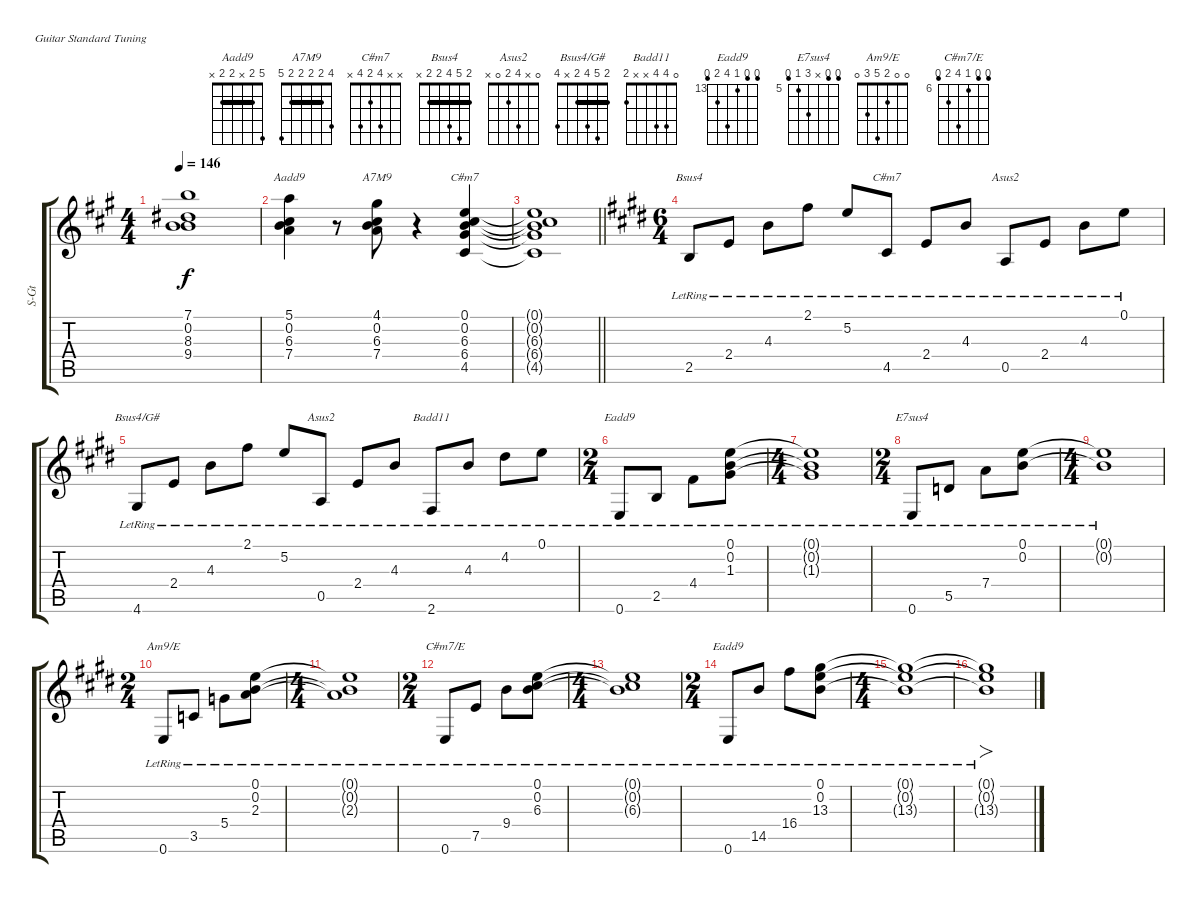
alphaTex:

\defaultSystemsLayout 4
\bracketExtendMode groupsimilarinstruments
\otherSystemsTrackNameOrientation horizontal
\track ("Steel Guitar" "S-Gt") {multiBarRest instrument acousticguitarsteel}
\staff {score tabs}
\tuning (E4 B3 G3 D3 A2 E2)
\chord ("Aadd9" 5 2 x 2 2 x) {showfingering false barre (2 2)}
\chord ("A7M9" 4 2 2 2 2 5) {showfingering false barre (2 2 2)}
\chord ("C#m7" 3 3 6 6 4 x) {firstfret 4 showfingering false}
\chord ("Bsus4" 2 5 4 2 2 x) {showfingering false barre (2 2)}
\chord ("C#m7" x x 4 2 4 x) {showfingering false}
\chord ("Asus2" 0 x 4 2 0 x) {showfingering false}
\chord ("Bsus4/G#" 2 5 4 2 x 4) {showfingering false barre 2}
\chord ("Badd11" 0 4 4 x x 2) {showfingering false}
\chord ("Eadd9" 0 0 1 4 2 0) {showfingering false}
\chord ("E7sus4" 4 4 x 7 5 4) {firstfret 5 showfingering false}
\chord ("Am9/E" 0 0 2 5 3 0) {showfingering false}
\chord ("C#m7/E" 5 5 6 9 7 5) {firstfret 6 showfingering false}
\chord ("Eadd9" 12 12 13 16 14 12) {firstfret 13 showfingering false}
\ts (4 4)
\tempo 146
\clef g2
\ks a
(9.4{t acc forcenatural} 8.3{t acc #} 0.2{t acc forcenatural} 7.1{t acc forcenatural}).1{dy f} |
(5.1{acc forcenatural} 0.2{acc forcenatural} 6.3{acc #} 7.4{acc forcenatural}).4{ch "Aadd9"} r.8 (7.4{acc forcenatural} 6.3{acc #} 0.2{acc forcenatural} 4.1{acc #}).8{ch "A7M9"} r.4 (0.1{acc forcenatural} 0.2{acc forcenatural} 6.3{acc #} 6.4{acc #} 4.5{acc #}).4{ch "C#m7"} |
\barLineRight lightlight
(4.5{t acc #} 6.4{t acc #} 6.3{t acc #} 0.2{t acc forcenatural} 0.1{t acc forcenatural}).1 |
\ts (6 4)
\beaming (8 2 2 2 2 2 2)
\ks e
2.5{lr acc forcenatural}.8{ch "Bsus4"} 2.4{lr acc forcenatural}.8 4.3{lr acc forcenatural}.8 2.1{lr acc #}.8 5.2{lr acc forcenatural}.8 4.5{lr acc #}.8{ch "C#m7"} 2.4{lr acc forcenatural}.8 4.3{lr acc forcenatural}.8 0.5{lr acc forcenatural}.8{ch "Asus2"} 2.4{lr acc forcenatural}.8 4.3{lr acc forcenatural}.8 0.1{lr acc forcenatural}.8 |
4.6{lr acc #}.8{ch "Bsus4/G#"} 2.4{lr acc forcenatural}.8 4.3{lr acc forcenatural}.8 2.1{lr acc #}.8 5.2{lr acc forcenatural}.8 0.5{lr acc forcenatural}.8{ch "Asus2"} 2.4{lr acc forcenatural}.8 4.3{lr acc forcenatural}.8 2.6{lr acc #}.8{ch "Badd11"} 4.3{lr acc forcenatural}.8 4.2{lr acc #}.8 0.1{lr acc forcenatural}.8 |
\ts (2 4)
\beaming (8 2 2 2 2 2 2)
0.6{lr acc forcenatural}.8{ch "Eadd9"} 2.5{lr acc forcenatural}.8 4.4{lr acc #}.8 (1.3{lr acc #} 0.2{lr acc forcenatural} 0.1{lr acc forcenatural}).8 |
\ts (4 4)
\beaming (8 2 2 2 2 2 2)
(0.1{lr t acc forcenatural} 0.2{lr t acc forcenatural} 1.3{lr t acc #}).1 |
\ts (2 4)
\beaming (8 2 2 2 2 2 2)
0.6{lr acc forcenatural}.8{ch "E7sus4"} 5.5{lr acc forcenatural}.8 7.4{lr acc forcenatural}.8 (0.2{lr acc forcenatural} 0.1{lr acc forcenatural}).8 |
\ts (4 4)
\beaming (8 2 2 2 2 2 2)
(0.1{lr t acc forcenatural} 0.2{lr t acc forcenatural}).1 |
\ts (2 4)
\beaming (8 2 2 2 2 2 2)
0.6{lr acc forcenatural}.8{ch "Am9/E"} 3.5{lr acc forcenatural}.8 5.4{lr acc forcenatural}.8 (2.3{lr acc forcenatural} 0.2{lr acc forcenatural} 0.1{lr acc forcenatural}).8 |
\ts (4 4)
\beaming (8 2 2 2 2 2 2)
(0.1{lr t acc forcenatural} 0.2{lr t acc forcenatural} 2.3{lr t acc forcenatural}).1 |
\ts (2 4)
\beaming (8 2 2 2 2 2 2)
0.6{lr acc forcenatural}.8{ch "C#m7/E"} 7.5{lr acc forcenatural}.8 9.4{lr acc forcenatural}.8 (6.3{lr acc #} 0.2{lr acc forcenatural} 0.1{lr acc forcenatural}).8 |
\ts (4 4)
\beaming (8 2 2 2 2 2 2)
(0.1{lr t acc forcenatural} 0.2{lr t acc forcenatural} 6.3{lr t acc #}).1 |
\ts (2 4)
\beaming (8 2 2 2 2 2 2)
0.6{lr acc forcenatural}.8{ch "Eadd9"} 14.5{lr acc forcenatural}.8 16.4{lr acc #}.8 (13.3{lr acc #} 0.2{lr acc forcenatural} 0.1{lr acc forcenatural}).8 |
\ts (4 4)
\beaming (8 2 2 2 2 2 2)
(0.1{lr t acc forcenatural} 0.2{lr t acc forcenatural} 13.3{lr t acc #}).1 |
(0.1{lr t acc forcenatural} 0.2{lr t acc forcenatural} 13.3{lr t acc #}).1{fo}
